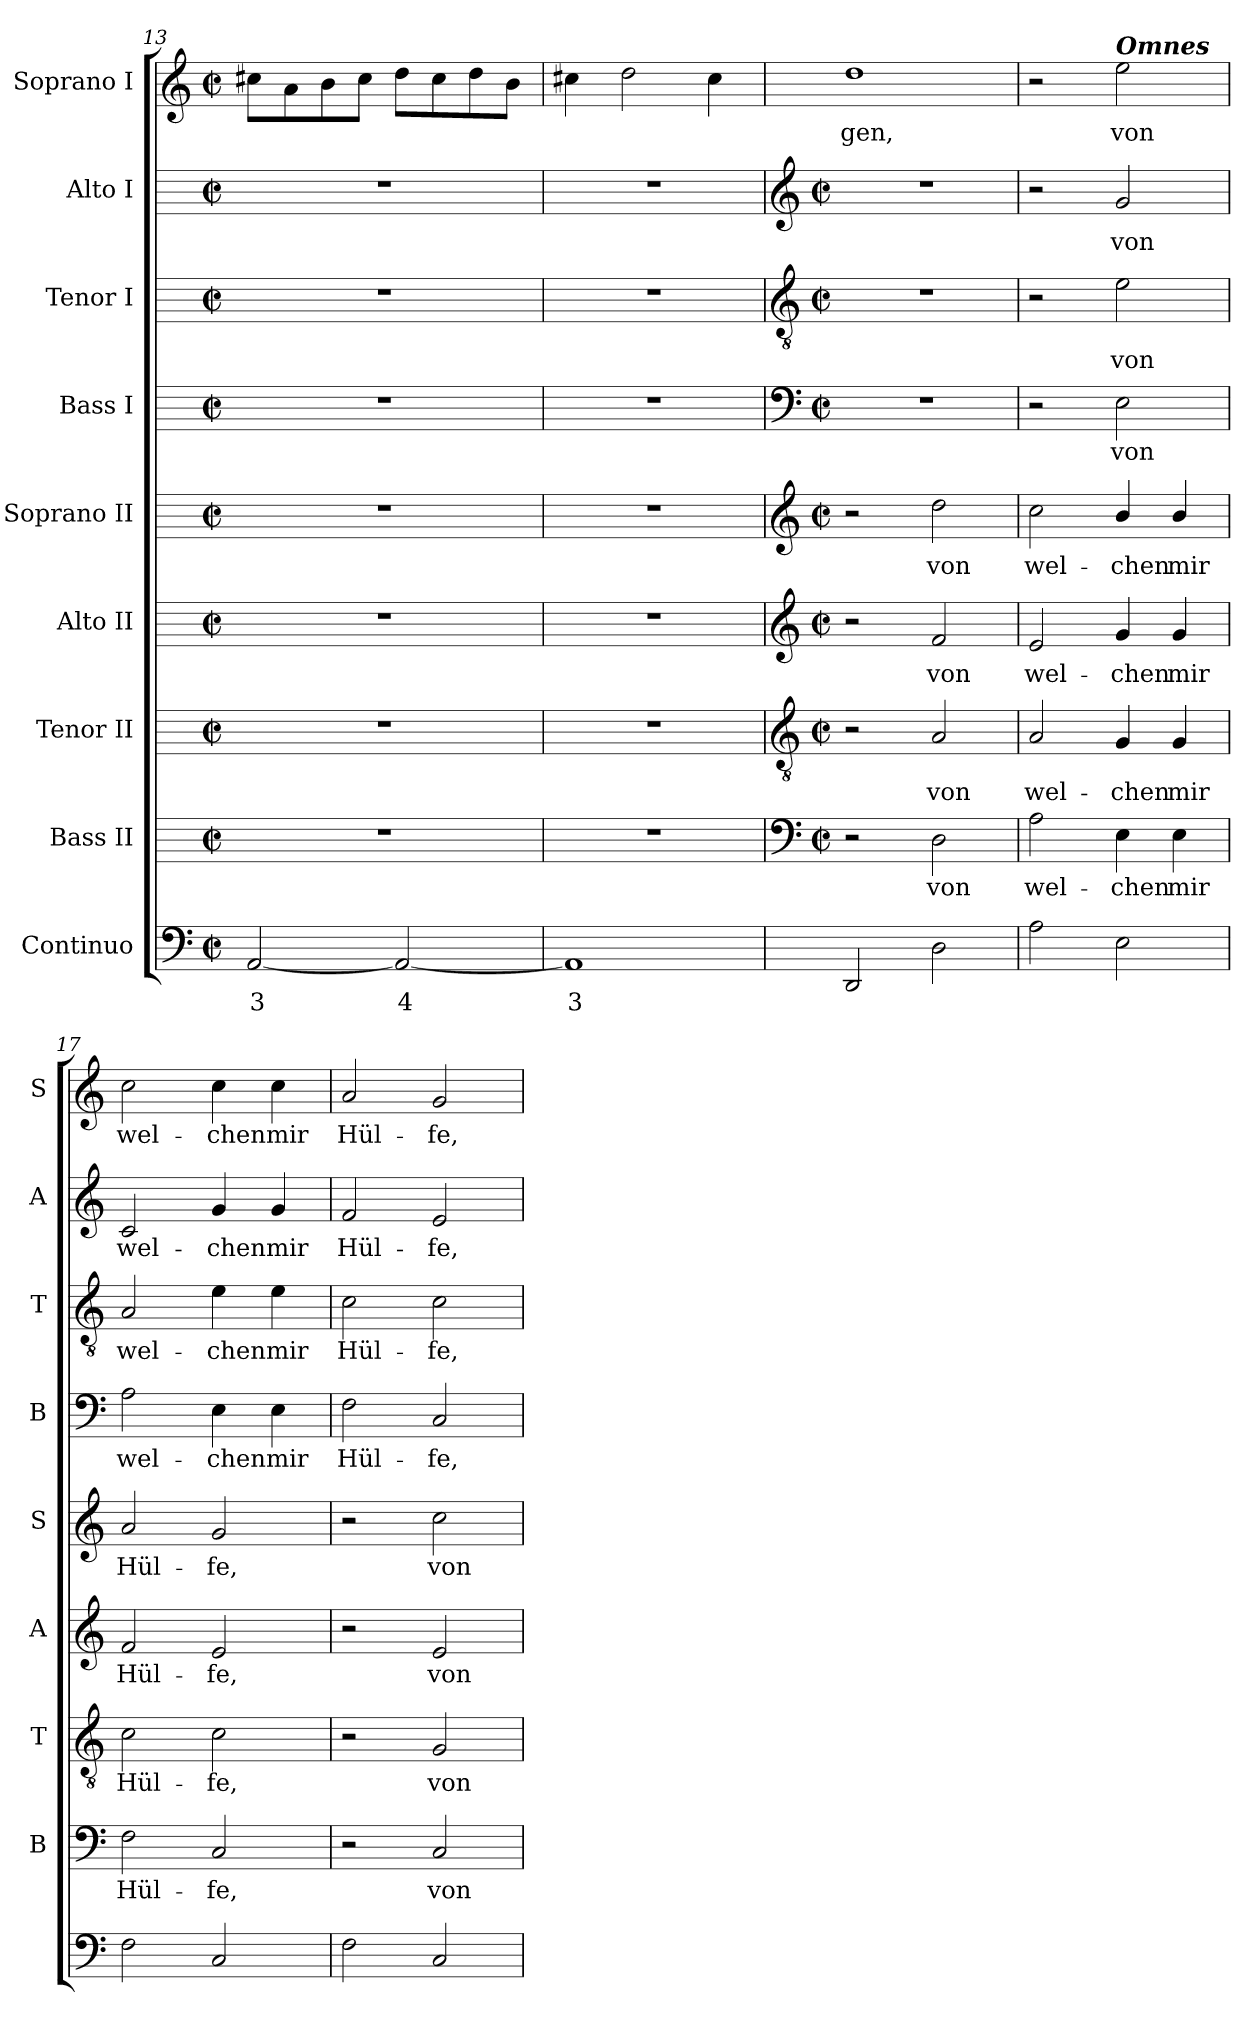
**kern	**text	**kern	**text	**kern	**text	**kern	**text	**kern	**text	**kern	**text	**kern	**text	**kern	**text	**kern	**text
*part9	*part9	*part8	*part8	*part7	*part7	*part6	*part6	*part5	*part5	*part4	*part4	*part3	*part3	*part2	*part2	*part1	*part1
*staff9	*staff9	*staff8	*staff8	*staff7	*staff7	*staff6	*staff6	*staff5	*staff5	*staff4	*staff4	*staff3	*staff3	*staff2	*staff2	*staff1	*staff1
*I"Continuo	*	*I"Bass II	*	*I"Tenor II	*	*I"Alto II	*	*I"Soprano II	*	*I"Bass I	*	*I"Tenor I	*	*I"Alto I	*	*I"Soprano I	*
*	*	*I'B	*	*I'T	*	*I'A	*	*I'S	*	*I'B	*	*I'T	*	*I'A	*	*I'S	*
*clefF4	*	*	*	*	*	*	*	*	*	*	*	*	*	*	*	*clefG2	*
*k[]	*	*	*	*	*	*	*	*	*	*	*	*	*	*	*	*k[]	*
*C:	*	*	*	*	*	*	*	*	*	*	*	*	*	*	*	*C:	*
*M2/2	*	*M2/2	*	*M2/2	*	*M2/2	*	*M2/2	*	*M2/2	*	*M2/2	*	*M2/2	*	*M2/2	*
*met(c|)	*	*met(c|)	*	*met(c|)	*	*met(c|)	*	*met(c|)	*	*met(c|)	*	*met(c|)	*	*met(c|)	*	*met(c|)	*
=13	=13	=13	=13	=13	=13	=13	=13	=13	=13	=13	=13	=13	=13	=13	=13	=13	=13
!	!LO:LY:b	!	!	!	!	!	!	!	!	!	!	!	!	!	!	!	!
[2AA	3	1r	.	1r	.	1r	.	1r	.	1r	.	1r	.	1r	.	8cc#XL	.
.	.	.	.	.	.	.	.	.	.	.	.	.	.	.	.	8a	.
.	.	.	.	.	.	.	.	.	.	.	.	.	.	.	.	8b	.
.	.	.	.	.	.	.	.	.	.	.	.	.	.	.	.	8cc#J	.
!	!LO:LY:b	!	!	!	!	!	!	!	!	!	!	!	!	!	!	!	!
2AA_	4	.	.	.	.	.	.	.	.	.	.	.	.	.	.	8ddL	.
.	.	.	.	.	.	.	.	.	.	.	.	.	.	.	.	8cc#	.
.	.	.	.	.	.	.	.	.	.	.	.	.	.	.	.	8dd	.
.	.	.	.	.	.	.	.	.	.	.	.	.	.	.	.	8bJ	.
=14	=14	=14	=14	=14	=14	=14	=14	=14	=14	=14	=14	=14	=14	=14	=14	=14	=14
!	!LO:LY:b	!	!	!	!	!	!	!	!	!	!	!	!	!	!	!	!
1AA]	3	1r	.	1r	.	1r	.	1r	.	1r	.	1r	.	1r	.	4cc#X	.
.	.	.	.	.	.	.	.	.	.	.	.	.	.	.	.	2dd	.
.	.	.	.	.	.	.	.	.	.	.	.	.	.	.	.	4cc#	.
!!LO:LB:g=z
=15	=15	=15	=15	=15	=15	=15	=15	=15	=15	=15	=15	=15	=15	=15	=15	=15	=15
*	*	*clefF4	*	*clefGv2	*	*clefG2	*	*clefG2	*	*clefF4	*	*clefGv2	*	*clefG2	*	*	*
*	*	*k[]	*	*k[]	*	*k[]	*	*k[]	*	*k[]	*	*k[]	*	*k[]	*	*	*
*	*	*C:	*	*C:	*	*C:	*	*C:	*	*C:	*	*C:	*	*C:	*	*	*
*	*	*M2/2	*	*M2/2	*	*M2/2	*	*M2/2	*	*M2/2	*	*M2/2	*	*M2/2	*	*	*
*	*	*met(c|)	*	*met(c|)	*	*met(c|)	*	*met(c|)	*	*met(c|)	*	*met(c|)	*	*met(c|)	*	*	*
!	!	!	!	!	!	!	!	!	!	!	!	!	!	!	!	!	!LO:LY:b
2DD	.	2r	.	2r	.	2r	.	2r	.	1r	.	1r	.	1r	.	1dd	gen,
!	!	!	!LO:LY:b	!	!LO:LY:b	!	!LO:LY:b	!	!LO:LY:b	!	!	!	!	!	!	!	!
2D	.	2D	von	2A	von	2f	von	2dd	von	.	.	.	.	.	.	.	.
=16	=16	=16	=16	=16	=16	=16	=16	=16	=16	=16	=16	=16	=16	=16	=16	=16	=16
!	!	!	!LO:LY:b	!	!LO:LY:b	!	!LO:LY:b	!	!LO:LY:b	!	!	!	!	!	!	!	!
2A	.	2A	wel-	2A	wel-	2e	wel-	2cc	wel-	2r	.	2r	.	2r	.	2r	.
!	!	!	!	!	!	!	!	!	!	!	!	!	!	!	!	!LO:TX:a:Bi:t=Omnes	!
!	!	!	!LO:LY:b	!	!LO:LY:b	!	!LO:LY:b	!	!LO:LY:b	!	!LO:LY:b	!	!LO:LY:b	!	!LO:LY:b	!	!LO:LY:b
2E	.	4E	-chen	4G	-chen	4g	-chen	4b/	-chen	2E	von	2e	von	2g	von	2ee	von
!	!	!	!LO:LY:b	!	!LO:LY:b	!	!LO:LY:b	!	!LO:LY:b	!	!	!	!	!	!	!	!
.	.	4E	mir	4G	mir	4g	mir	4b/	mir	.	.	.	.	.	.	.	.
=17	=17	=17	=17	=17	=17	=17	=17	=17	=17	=17	=17	=17	=17	=17	=17	=17	=17
!	!	!	!LO:LY:b	!	!LO:LY:b	!	!LO:LY:b	!	!LO:LY:b	!	!LO:LY:b	!	!LO:LY:b	!	!LO:LY:b	!	!LO:LY:b
2F	.	2F	Hül-	2c	Hül-	2f	Hül-	2a	Hül-	2A	wel-	2A	wel-	2c	wel-	2cc	wel-
!	!	!	!LO:LY:b	!	!LO:LY:b	!	!LO:LY:b	!	!LO:LY:b	!	!LO:LY:b	!	!LO:LY:b	!	!LO:LY:b	!	!LO:LY:b
2C	.	2C	-fe,	2c	-fe,	2e	-fe,	2g	-fe,	4E	-chen	4e	-chen	4g	-chen	4cc	-chen
!	!	!	!	!	!	!	!	!	!	!	!LO:LY:b	!	!LO:LY:b	!	!LO:LY:b	!	!LO:LY:b
.	.	.	.	.	.	.	.	.	.	4E	mir	4e	mir	4g	mir	4cc	mir
=18	=18	=18	=18	=18	=18	=18	=18	=18	=18	=18	=18	=18	=18	=18	=18	=18	=18
!	!	!	!	!	!	!	!	!	!	!	!LO:LY:b	!	!LO:LY:b	!	!LO:LY:b	!	!LO:LY:b
2F	.	2r	.	2r	.	2r	.	2r	.	2F	Hül-	2c	Hül-	2f	Hül-	2a	Hül-
!	!	!	!LO:LY:b	!	!LO:LY:b	!	!LO:LY:b	!	!LO:LY:b	!	!LO:LY:b	!	!LO:LY:b	!	!LO:LY:b	!	!LO:LY:b
2C	.	2C	von	2G	von	2e	von	2cc	von	2C	-fe,	2c	-fe,	2e	-fe,	2g	-fe,
=	=	=	=	=	=	=	=	=	=	=	=	=	=	=	=	=	=
*-	*-	*-	*-	*-	*-	*-	*-	*-	*-	*-	*-	*-	*-	*-	*-	*-	*-
